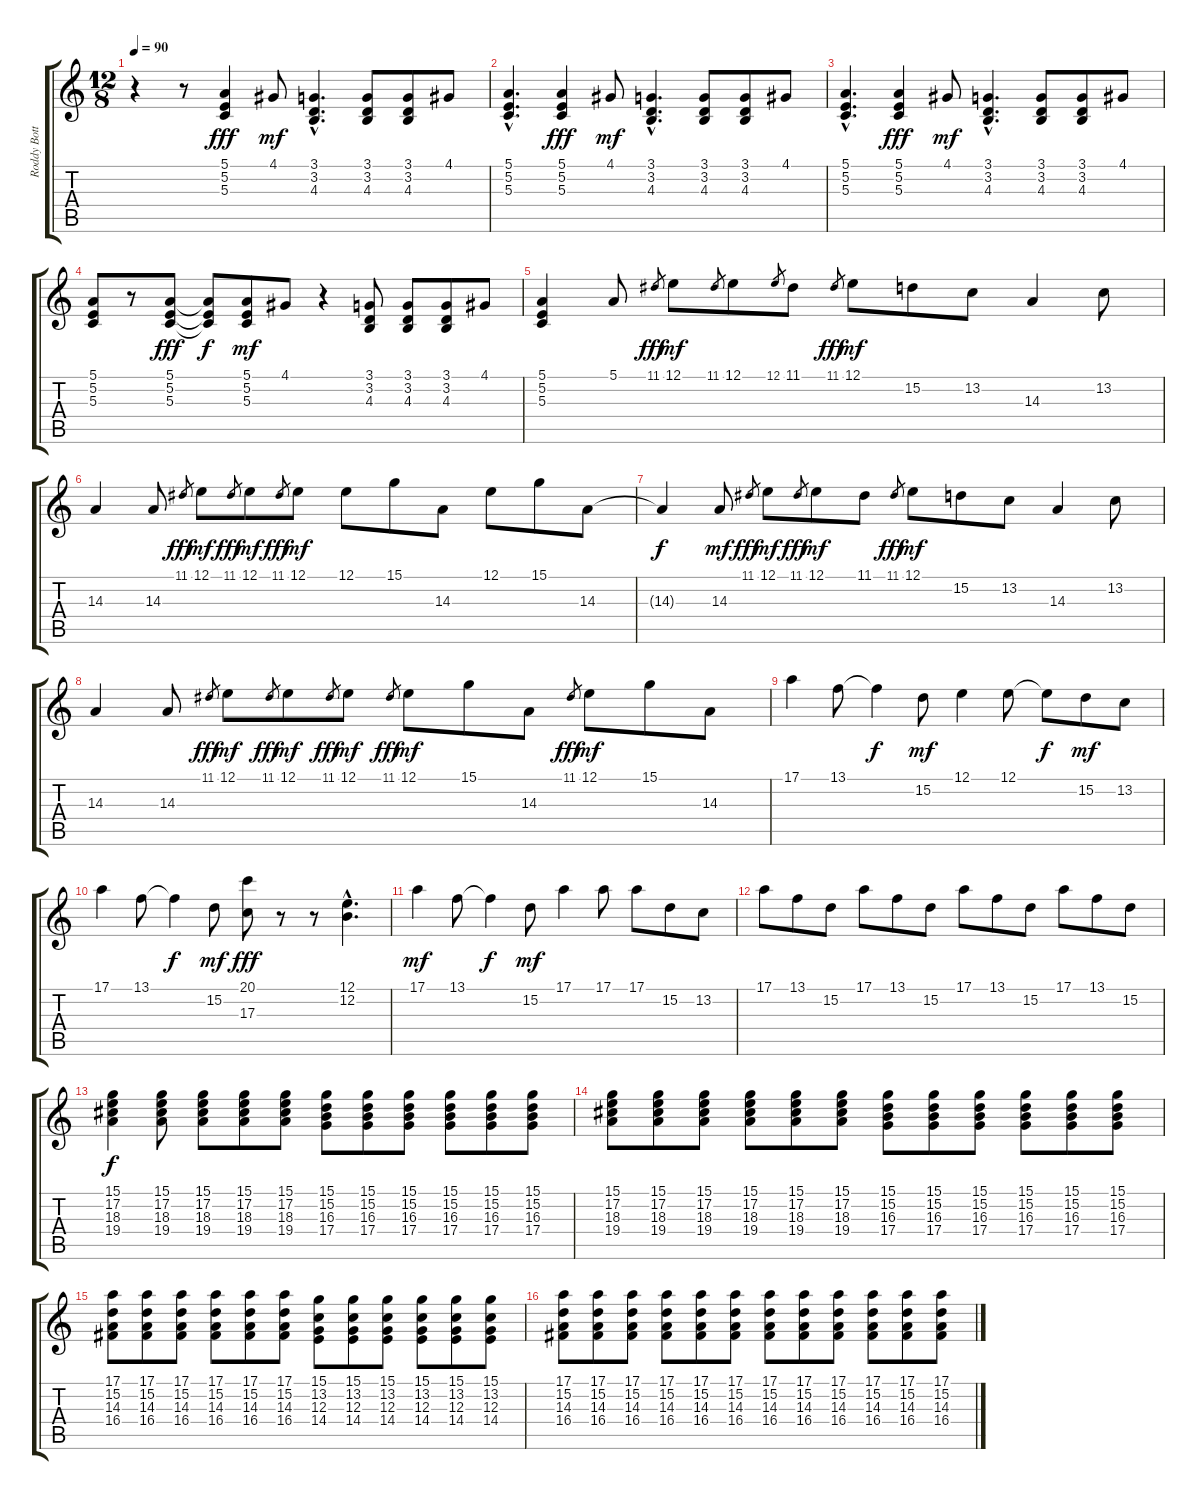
\track ("Roddy Bottum" "Roddy Bott") {instrument acousticgrandpiano}
\staff {score tabs}
\tuning (E4 B3 G3 D3 A2 E2) {hide}
\ts (12 8)
\tempo 90
\clef g2
\ks c
r.4{dy f} r.8 (5.1 5.2 5.3).4{dy fff} 4.1.8{dy mf} (3.1{hac} 3.2{hac} 4.3{hac}).4{d} (3.1 3.2 4.3).8 (3.1 3.2 4.3).8 4.1.8 |
(5.1{hac} 5.2{hac} 5.3{hac}).4{d} (5.1 5.2 5.3).4{dy fff} 4.1.8{dy mf} (3.1{hac} 3.2{hac} 4.3{hac}).4{d} (3.1 3.2 4.3).8 (3.1 3.2 4.3).8 4.1.8 |
(5.1{hac} 5.2{hac} 5.3{hac}).4{d} (5.1 5.2 5.3).4{dy fff} 4.1.8{dy mf} (3.1{hac} 3.2{hac} 4.3{hac}).4{d} (3.1 3.2 4.3).8 (3.1 3.2 4.3).8 4.1.8 |
(5.1 5.2 5.3).8 r.8 (5.1 5.2 5.3).8{dy fff} (5.1{t} 5.2{t} 5.3{t}).8{dy f} (5.1 5.2 5.3).8{dy mf} 4.1.8 r.4 (3.1 3.2 4.3).8 (3.1 3.2 4.3).8 (3.1 3.2 4.3).8 4.1.8 |
(5.1 5.2 5.3).4 5.1.8 11.1.8{gr dy fff} 12.1.8{dy mf} 11.1.8{gr} 12.1.8 12.1.8{gr} 11.1.8 11.1.8{gr dy fff} 12.1.8{dy mf} 15.2.8 13.2.8 14.3.4 13.2.8 |
14.3.4 14.3.8 11.1.8{gr dy fff} 12.1.8{dy mf} 11.1.8{gr dy fff} 12.1.8{dy mf} 11.1.8{gr dy fff} 12.1.8{dy mf} 12.1.8 15.1.8 14.3.8 12.1.8 15.1.8 14.3.8 |
14.3{t}.4{dy f} 14.3.8{dy mf} 11.1.8{gr dy fff} 12.1.8{dy mf} 11.1.8{gr dy fff} 12.1.8{dy mf} 11.1.8 11.1.8{gr dy fff} 12.1.8{dy mf} 15.2.8 13.2.8 14.3.4 13.2.8 |
14.3.4 14.3.8 11.1.8{gr dy fff} 12.1.8{dy mf} 11.1.8{gr dy fff} 12.1.8{dy mf} 11.1.8{gr dy fff} 12.1.8{dy mf} 11.1.8{gr dy fff} 12.1.8{dy mf} 15.1.8 14.3.8 11.1.8{gr dy fff} 12.1.8{dy mf} 15.1.8 14.3.8 |
17.1.4 13.1.8 13.1{t}.4{dy f} 15.2.8{dy mf} 12.1.4 12.1.8 12.1{t}.8{dy f} 15.2.8{dy mf} 13.2.8 |
17.1.4 13.1.8 13.1{t}.4{dy f} 15.2.8{dy mf} (20.1 17.3).8{dy fff} r.8 r.8 (12.1{hac} 12.2{hac}).4{d} |
17.1.4{dy mf} 13.1.8 13.1{t}.4{dy f} 15.2.8{dy mf} 17.1.4 17.1.8 17.1.8 15.2.8 13.2.8 |
17.1.8 13.1.8 15.2.8 17.1.8 13.1.8 15.2.8 17.1.8 13.1.8 15.2.8 17.1.8 13.1.8 15.2.8 |
(15.1 17.2 18.3 19.4).4{dy f} (15.1 17.2 18.3 19.4).8 (15.1 17.2 18.3 19.4).8 (15.1 17.2 18.3 19.4).8 (15.1 17.2 18.3 19.4).8 (15.1 15.2 16.3 17.4).8 (15.1 15.2 16.3 17.4).8 (15.1 15.2 16.3 17.4).8 (15.1 15.2 16.3 17.4).8 (15.1 15.2 16.3 17.4).8 (15.1 15.2 16.3 17.4).8 |
(15.1 17.2 18.3 19.4).8 (15.1 17.2 18.3 19.4).8 (15.1 17.2 18.3 19.4).8 (15.1 17.2 18.3 19.4).8 (15.1 17.2 18.3 19.4).8 (15.1 17.2 18.3 19.4).8 (15.1 15.2 16.3 17.4).8 (15.1 15.2 16.3 17.4).8 (15.1 15.2 16.3 17.4).8 (15.1 15.2 16.3 17.4).8 (15.1 15.2 16.3 17.4).8 (15.1 15.2 16.3 17.4).8 |
(17.1 15.2 14.3 16.4).8 (17.1 15.2 14.3 16.4).8 (17.1 15.2 14.3 16.4).8 (17.1 15.2 14.3 16.4).8 (17.1 15.2 14.3 16.4).8 (17.1 15.2 14.3 16.4).8 (15.1 13.2 12.3 14.4).8 (15.1 13.2 12.3 14.4).8 (15.1 13.2 12.3 14.4).8 (15.1 13.2 12.3 14.4).8 (15.1 13.2 12.3 14.4).8 (15.1 13.2 12.3 14.4).8 |
(17.1 15.2 14.3 16.4).8 (17.1 15.2 14.3 16.4).8 (17.1 15.2 14.3 16.4).8 (17.1 15.2 14.3 16.4).8 (17.1 15.2 14.3 16.4).8 (17.1 15.2 14.3 16.4).8 (17.1 15.2 14.3 16.4).8 (17.1 15.2 14.3 16.4).8 (17.1 15.2 14.3 16.4).8 (17.1 15.2 14.3 16.4).8 (17.1 15.2 14.3 16.4).8 (17.1 15.2 14.3 16.4).8
